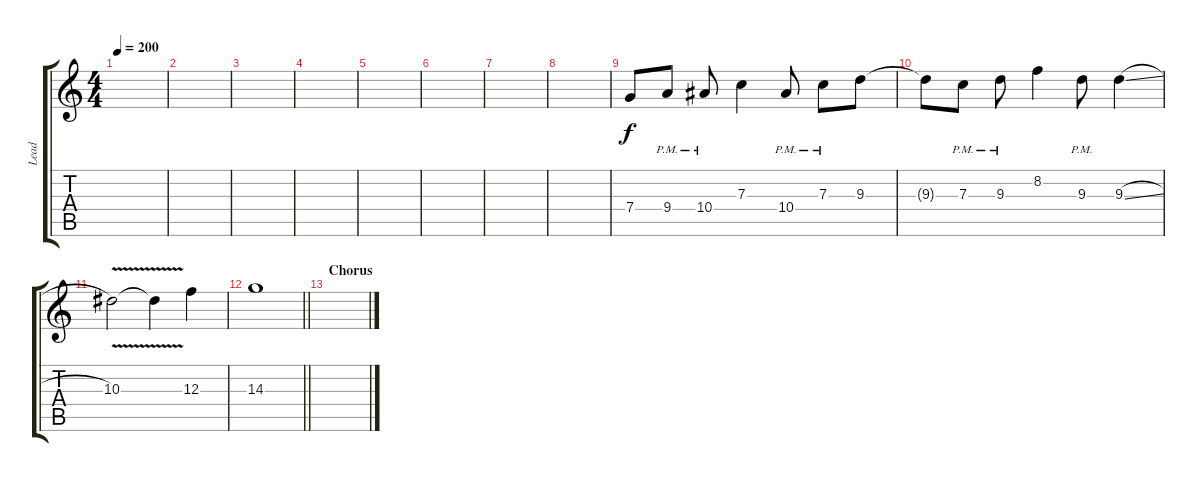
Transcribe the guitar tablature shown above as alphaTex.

\track ("Lead" "Lead") {instrument overdrivenguitar}
\staff {score tabs}
\tuning (D4 A3 F3 C3 G2 D2) {hide}
\ts (4 4)
\tempo 200
\clef g2
\ks c
|
|
|
|
|
|
|
|
7.4.8 9.4{pm}.8 10.4{pm}.8 7.3.4 10.4{pm}.8 7.3{pm}.8 9.3.8 |
9.3{t}.8 7.3{pm}.8 9.3{pm}.8 8.2.4 9.3{pm}.8 9.3{sl}.4 |
10.3{v}.2 10.3{t}.4 12.3.4 |
\barLineRight lightlight
14.3.1 |
\section ("" "Chorus")
